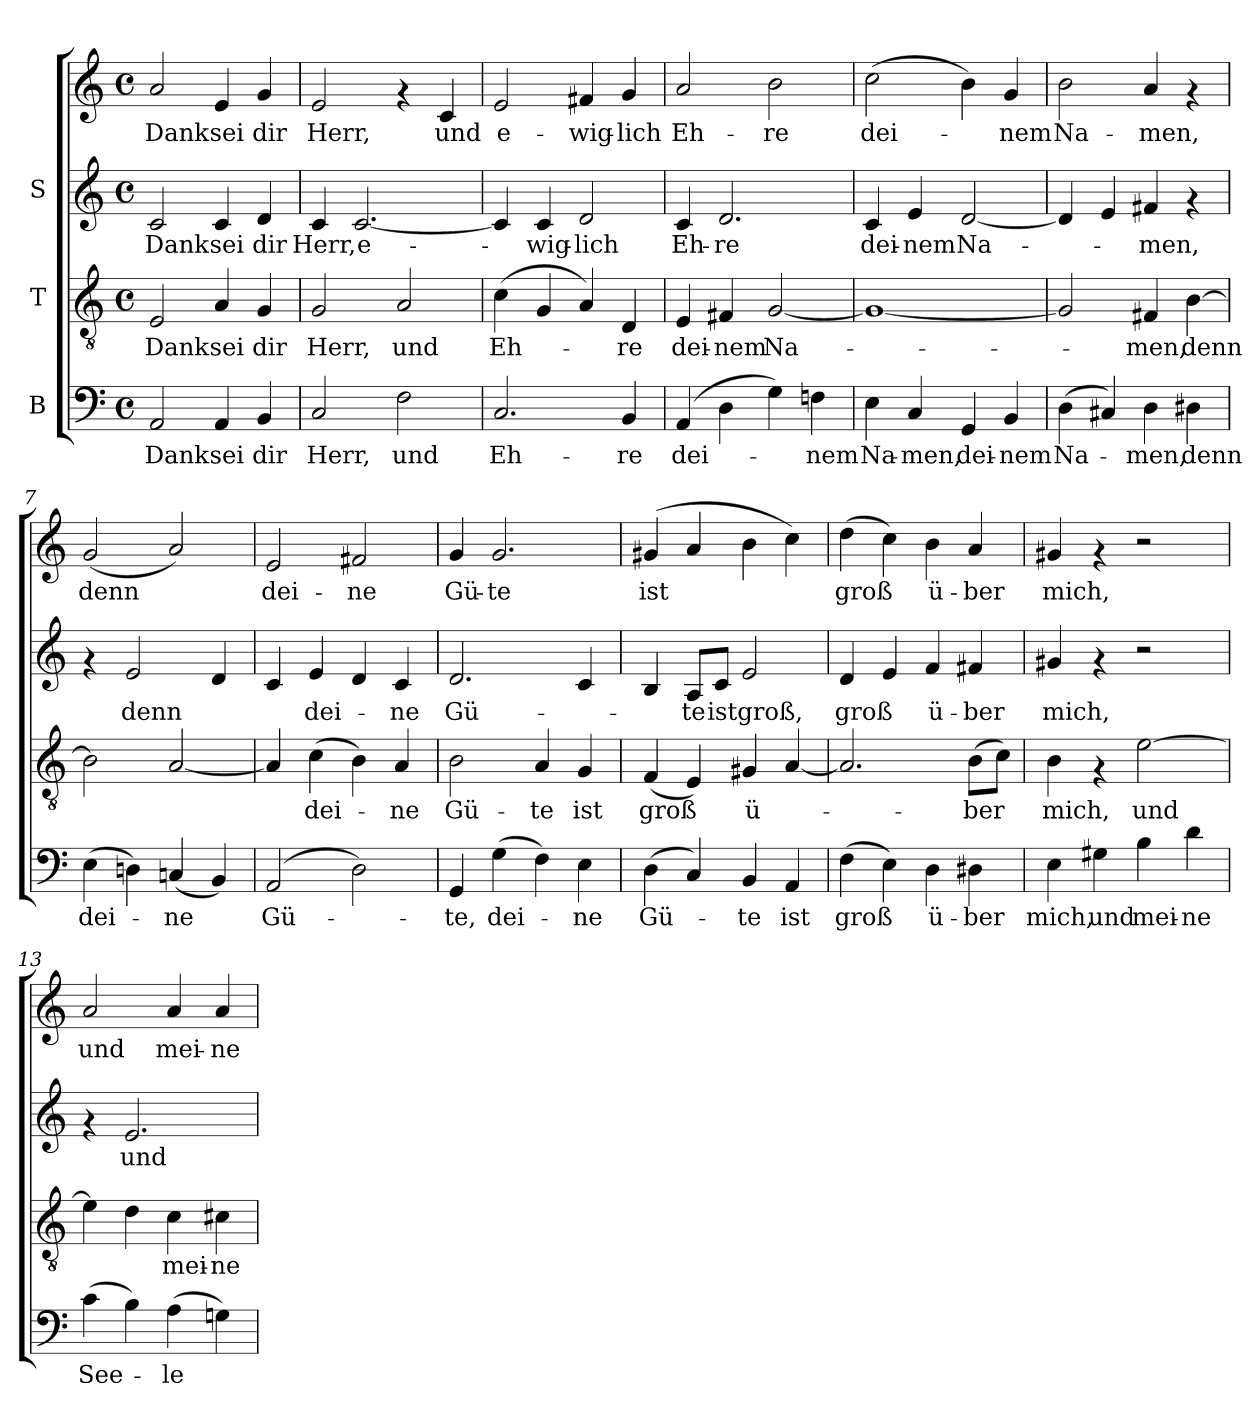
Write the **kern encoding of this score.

**kern	**text	**kern	**text	**kern	**text	**kern	**text
*part3	*part3	*part2	*part2	*part1	*part1	*part1	*part1
*staff4	*staff4	*staff3	*staff3	*staff2	*staff2	*staff1	*staff1
*I"B	*	*I"T	*	*I"S	*	*	*
*clefF4	*	*clefGv2	*	*clefG2	*	*clefG2	*
*k[]	*	*k[]	*	*k[]	*	*k[]	*
*C:	*	*C:	*	*C:	*	*C:	*
*M4/4	*	*M4/4	*	*M4/4	*	*M4/4	*
*met(c)	*	*met(c)	*	*met(c)	*	*met(c)	*
*MM82	*	*MM82	*	*MM82	*	*MM82	*
=1	=1	=1	=1	=1	=1	=1	=1
!	!LO:LY:b	!	!LO:LY:b	!	!LO:LY:b	!	!LO:LY:b
2AA/	Dank	2E/	Dank	2c/	Dank	2a/	Dank
!	!LO:LY:b	!	!LO:LY:b	!	!LO:LY:b	!	!LO:LY:b
4AA/	sei	4A/	sei	4c/	sei	4e/	sei
!	!LO:LY:b	!	!LO:LY:b	!	!LO:LY:b	!	!LO:LY:b
4BB/	dir	4G/	dir	4d/	dir	4g/	dir
=2	=2	=2	=2	=2	=2	=2	=2
!	!LO:LY:b	!	!LO:LY:b	!	!LO:LY:b	!	!LO:LY:b
2C/	Herr,	2G/	Herr,	4c/	Herr,	2e/	Herr,
!	!	!	!	!	!LO:LY:b	!	!
.	.	.	.	[<2.c/	e-	.	.
!	!LO:LY:b	!	!LO:LY:b	!	!	!	!
2F\	und	2A/	und	.	.	4rf	.
!	!	!	!	!	!	!	!LO:LY:b
.	.	.	.	.	.	4c/	und
=3	=3	=3	=3	=3	=3	=3	=3
!	!LO:LY:b	!	!LO:LY:b	!	!	!	!LO:LY:b
2.C/	Eh-	(>4c\	Eh-	4c/]	.	2e/	-e-
!	!	!	!	!	!LO:LY:b	!	!
.	.	4G/	.	4c/	wig-	.	.
!	!	!	!	!	!LO:LY:b	!	!LO:LY:b
.	.	4A/)	.	2d/	-lich	4f#X/	-wig-
!	!LO:LY:b	!	!LO:LY:b	!	!	!	!LO:LY:b
4BB/	-re	4D/	-re	.	.	4g/	-lich
=4	=4	=4	=4	=4	=4	=4	=4
!	!LO:LY:b	!	!LO:LY:b	!	!LO:LY:b	!	!LO:LY:b
(<4AA/	dei-	4E/	dei-	4c/	Eh-	2a/	Eh-
!	!	!	!LO:LY:b	!	!LO:LY:b	!	!
4D\	.	4F#X/	-nem	2.d/	-re	.	.
!	!	!	!LO:LY:b	!	!	!	!LO:LY:b
4G\)	.	[<2G/	Na-	.	.	2b\	-re
!	!LO:LY:b	!	!	!	!	!	!
4Fn\	-nem	.	.	.	.	.	.
!!LO:LB:g=z
=5	=5	=5	=5	=5	=5	=5	=5
!	!LO:LY:b	!	!	!	!LO:LY:b	!	!LO:LY:b
4E\	Na-	1G_	.	4c/	dei-	(>2cc\	dei-
!	!LO:LY:b	!	!	!	!LO:LY:b	!	!
4C/	-men,	.	.	4e/	-nem	.	.
!	!LO:LY:b	!	!	!	!LO:LY:b	!	!
4GG/	dei-	.	.	[<2d/	Na-	4b\)	.
!	!LO:LY:b	!	!	!	!	!	!LO:LY:b
4BB/	-nem	.	.	.	.	4g/	-nem
=6	=6	=6	=6	=6	=6	=6	=6
!	!LO:LY:b	!	!	!	!	!	!LO:LY:b
(>4D\	Na-	2G/]	.	4d/]	.	2b\	-Na-
4C#X/)	.	.	.	4e/	.	.	.
!	!LO:LY:b	!	!LO:LY:b	!	!LO:LY:b	!	!LO:LY:b
4D\	-men,	4F#X/	-men,	4f#X/	men,	4a/	-men,
!	!LO:LY:b	!	!LO:LY:b	!	!	!	!
4D#X\	denn	[>4B\	denn	4rf	.	4rf	.
=7	=7	=7	=7	=7	=7	=7	=7
!	!LO:LY:b	!	!	!	!	!	!LO:LY:b
(>4E\	dei-	2B\]	.	4rf	.	(<2g/	denn
!	!	!	!	!	!LO:LY:b	!	!
4Dn\)	.	.	.	2e/	denn	.	.
!	!LO:LY:b	!	!	!	!	!	!
(<4Cn/	-ne	[<2A/	.	.	.	2a/)	.
4BB/)	.	.	.	4d/	.	.	.
=8	=8	=8	=8	=8	=8	=8	=8
!	!LO:LY:b	!	!	!	!	!	!LO:LY:b
(<2AA/	Gü-	4A/]	.	4c/	.	2e/	dei-
!	!	!	!LO:LY:b	!	!LO:LY:b	!	!
.	.	(>4c\	dei-	4e/	dei-	.	.
!	!	!	!	!	!	!	!LO:LY:b
2D\)	.	4B\)	.	4d/	.	2f#X/	-ne
!	!	!	!LO:LY:b	!	!LO:LY:b	!	!
.	.	4A/	-ne	4c/	-ne	.	.
=9	=9	=9	=9	=9	=9	=9	=9
!	!LO:LY:b	!	!LO:LY:b	!	!LO:LY:b	!	!LO:LY:b
4GG/	-te,	2B\	Gü-	2.d/	Gü-	4g/	Gü-
!	!LO:LY:b	!	!	!	!	!	!LO:LY:b
(>4G\	dei-	.	.	.	.	2.g/	-te
!	!	!	!LO:LY:b	!	!	!	!
4F\)	.	4A/	-te	.	.	.	.
!	!LO:LY:b	!	!LO:LY:b	!	!	!	!
4E\	-ne	4G/	ist	4c/	.	.	.
!!LO:PB:g=z
=10	=10	=10	=10	=10	=10	=10	=10
!	!LO:LY:b	!	!LO:LY:b	!	!	!	!LO:LY:b
(>4D\	Gü-	(<4F/	groß	4B/	.	(<4g#X/	-ist
!	!	!	!	!	!LO:LY:b	!	!
4C/)	.	4E/)	.	8A/L	te	4a/	.
!	!	!	!	!	!LO:LY:b	!	!
.	.	.	.	8c/J	ist	.	.
!	!LO:LY:b	!	!LO:LY:b	!	!LO:LY:b	!	!
4BB/	-te	4G#X/	ü-	2e/	groß,	4b\	.
!	!LO:LY:b	!	!	!	!	!	!
4AA/	ist	[<4A/	.	.	.	4cc\)	.
=11	=11	=11	=11	=11	=11	=11	=11
!	!LO:LY:b	!	!	!	!LO:LY:b	!	!LO:LY:b
(>4F\	groß	2.A/]	.	4d/	groß	(>4dd\	groß
4E\)	.	.	.	4e/	.	4cc\)	.
!	!LO:LY:b	!	!	!	!LO:LY:b	!	!LO:LY:b
4D\	ü-	.	.	4f/	ü-	4b\	ü-
!	!LO:LY:b	!	!LO:LY:b	!	!LO:LY:b	!	!LO:LY:b
4D#X\	-ber	(>8B\L	-ber	4f#X/	-ber	4a/	-ber
.	.	8c\J)	.	.	.	.	.
=12	=12	=12	=12	=12	=12	=12	=12
!	!LO:LY:b	!	!LO:LY:b	!	!LO:LY:b	!	!LO:LY:b
4E\	mich,	4B\	mich,	4g#X/	mich,	4g#X/	mich,
!	!LO:LY:b	!	!	!	!	!	!
4G#X\	und	4rF	.	4rf	.	4rf	.
!	!LO:LY:b	!	!LO:LY:b	!	!	!	!
4B\	mei-	[>2e\	und	2r	.	2r	.
!	!LO:LY:b	!	!	!	!	!	!
4d\	-ne	.	.	.	.	.	.
=13	=13	=13	=13	=13	=13	=13	=13
!	!LO:LY:b	!	!	!	!	!	!LO:LY:b
(>4c\	See-	4e\]	.	4rf	.	2a/	und
!	!	!	!	!	!LO:LY:b	!	!
4B\)	.	4d\	.	2.e/	und	.	.
!	!LO:LY:b	!	!LO:LY:b	!	!	!	!LO:LY:b
(>4A\	-le	4c\	mei-	.	.	4a/	mei-
!	!	!	!LO:LY:b	!	!	!	!LO:LY:b
4Gn\)	.	4c#X\	-ne	.	.	4a/	-ne
=	=	=	=	=	=	=	=
*-	*-	*-	*-	*-	*-	*-	*-
